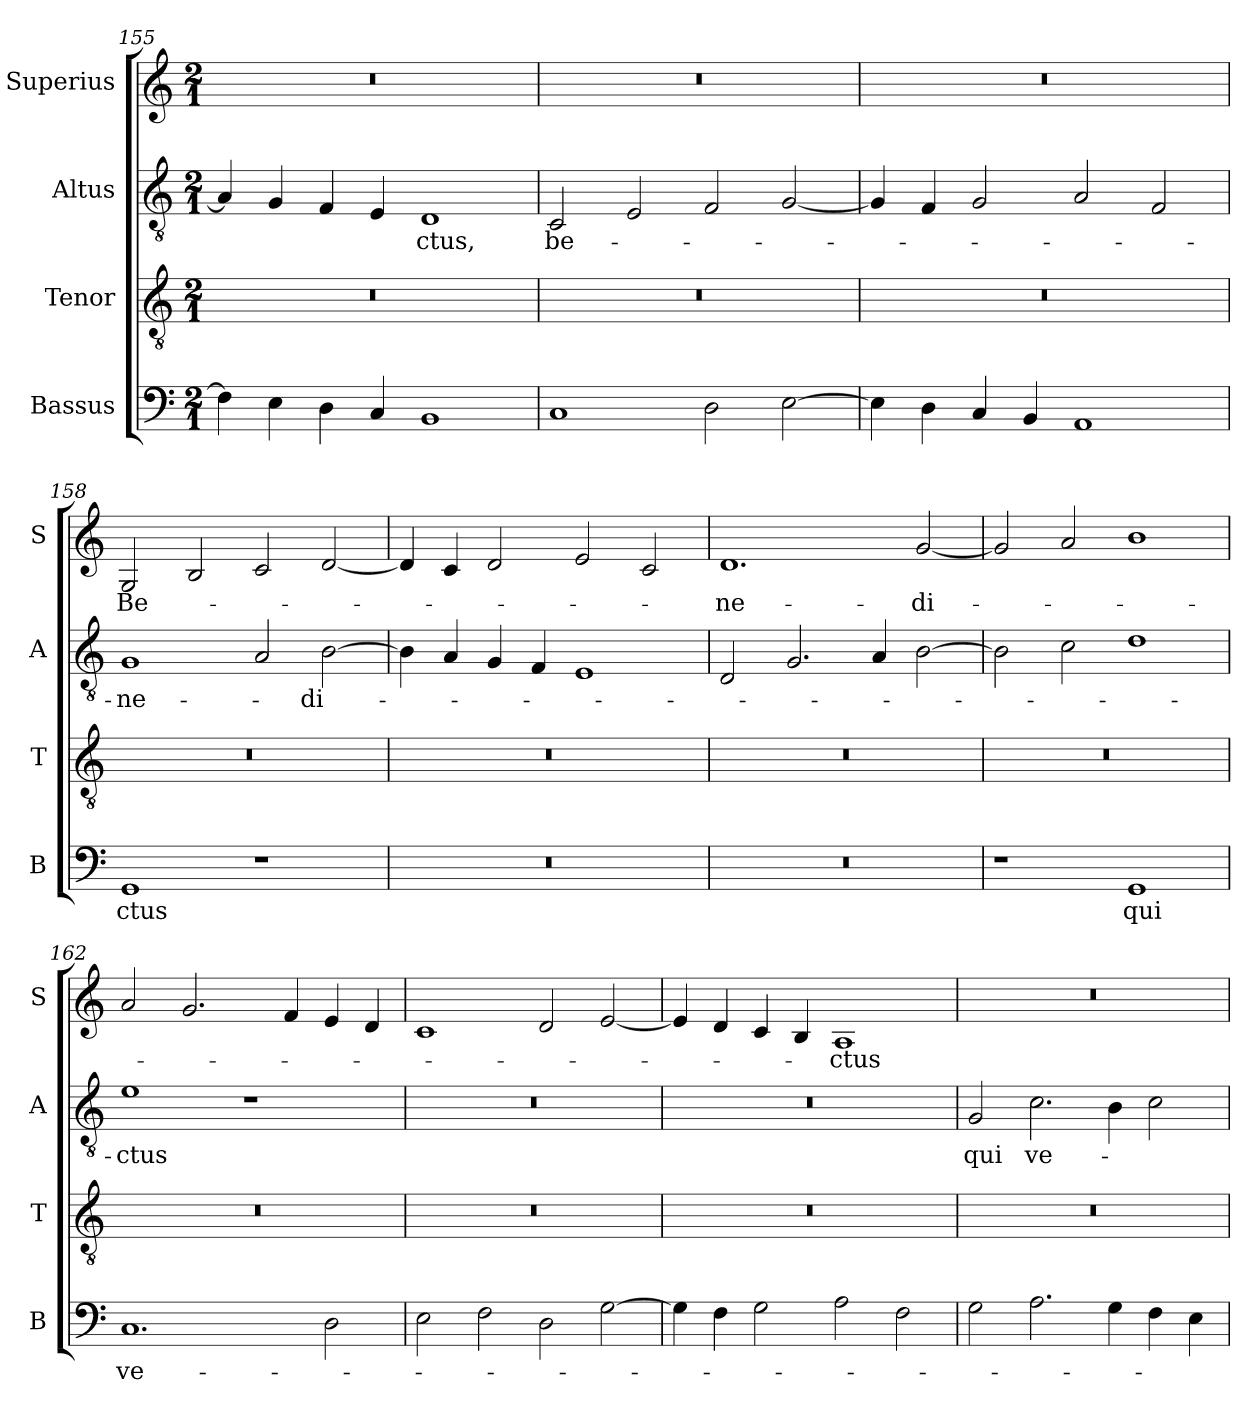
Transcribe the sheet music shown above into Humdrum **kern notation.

**kern	**text	**kern	**kern	**text	**kern	**text
*part4	*part4	*part3	*part2	*part2	*part1	*part1
*staff4	*staff4	*staff3	*staff2	*staff2	*staff1	*staff1
*I"Bassus	*	*I"Tenor	*I"Altus	*	*I"Superius	*
*I'B	*	*I'T	*I'A	*	*I'S	*
*clefF4	*	*clefGv2	*clefGv2	*	*clefG2	*
*k[]	*	*k[]	*k[]	*	*k[]	*
*M2/1	*	*M2/1	*M2/1	*	*M2/1	*
=155	=155	=155	=155	=155	=155	=155
4F]	.	0r	4A]	.	0r	.
4E	.	.	4G	.	.	.
4D	.	.	4F	.	.	.
4C	.	.	4E	.	.	.
1BB	.	.	1D	-ctus,	.	.
=156	=156	=156	=156	=156	=156	=156
1C	.	0r	2C	be-	0r	.
.	.	.	2E	.	.	.
2D	.	.	2F	.	.	.
[2E	.	.	[2G	.	.	.
=157	=157	=157	=157	=157	=157	=157
4E]	.	0r	4G]	.	0r	.
4D	.	.	4F	.	.	.
4C	.	.	2G	.	.	.
4BB	.	.	.	.	.	.
1AA	.	.	2A	.	.	.
.	.	.	2F	.	.	.
=158	=158	=158	=158	=158	=158	=158
1GG	-ctus	0r	1G	-ne-	2G	Be-
.	.	.	.	.	2B	.
1r	.	.	2A	.	2c	.
.	.	.	[2B	-di-	[2d	.
=159	=159	=159	=159	=159	=159	=159
0r	.	0r	4B]	.	4d]	.
.	.	.	4A	.	4c	.
.	.	.	4G	.	2d	.
.	.	.	4F	.	.	.
.	.	.	1E	.	2e	.
.	.	.	.	.	2c	.
=160	=160	=160	=160	=160	=160	=160
0r	.	0r	2D	.	1.d	-ne-
.	.	.	2.G	.	.	.
.	.	.	4A	.	.	.
.	.	.	[2B	.	[2g	-di-
=161	=161	=161	=161	=161	=161	=161
1r	.	0r	2B]	.	2g]	.
.	.	.	2c	.	2a	.
1GG	qui	.	1d	.	1b	.
=162	=162	=162	=162	=162	=162	=162
1.C	ve-	0r	1e	-ctus	2a	.
.	.	.	.	.	2.g	.
.	.	.	1r	.	.	.
.	.	.	.	.	4f	.
2D	.	.	.	.	4e	.
.	.	.	.	.	4d	.
=163	=163	=163	=163	=163	=163	=163
2E	.	0r	0r	.	1c	.
2F	.	.	.	.	.	.
2D	.	.	.	.	2d	.
[2G	.	.	.	.	[2e	.
=164	=164	=164	=164	=164	=164	=164
4G]	.	0r	0r	.	4e]	.
4F	.	.	.	.	4d	.
2G	.	.	.	.	4c	.
.	.	.	.	.	4B	.
2A	.	.	.	.	1A	-ctus
2F	.	.	.	.	.	.
=165	=165	=165	=165	=165	=165	=165
2G	.	0r	2G	qui	0r	.
2.A	.	.	2.c	ve-	.	.
4G	.	.	4B	.	.	.
4F	.	.	2c	.	.	.
4E	.	.	.	.	.	.
=	=	=	=	=	=	=
*-	*-	*-	*-	*-	*-	*-
